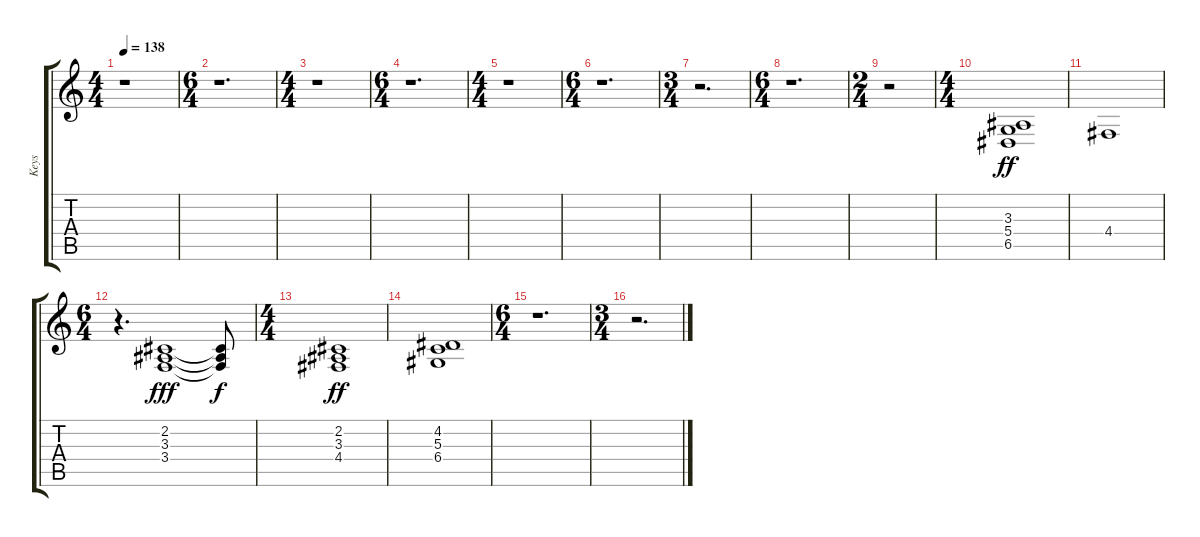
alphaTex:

\track ("Keys" "Keys") {instrument pad4choir}
\staff {score tabs}
\tuning (E4 B3 G3 D3 A2 E2) {hide}
\ts (4 4)
\tempo 138
\clef g2
\ks c
r.1{dy ff} |
\ts (6 4)
r.1{d} |
\ts (4 4)
r.1 |
\ts (6 4)
r.1{d} |
\ts (4 4)
r.1 |
\ts (6 4)
r.1{d} |
\ts (3 4)
r.2{d} |
\ts (6 4)
r.1{d} |
\ts (2 4)
r.2 |
\ts (4 4)
(3.3 5.4 6.5).1{volume 12 instrument synthstrings1} |
4.4.1 |
\ts (6 4)
r.4{d} (2.2 3.3 3.4).1{dy fff} (2.2{t} 3.3{t} 3.4{t}).8{dy f} |
\ts (4 4)
(2.2 3.3 4.4).1{dy ff} |
(4.2 5.3 6.4).1 |
\ts (6 4)
r.1{d} |
\ts (3 4)
r.2{d}
